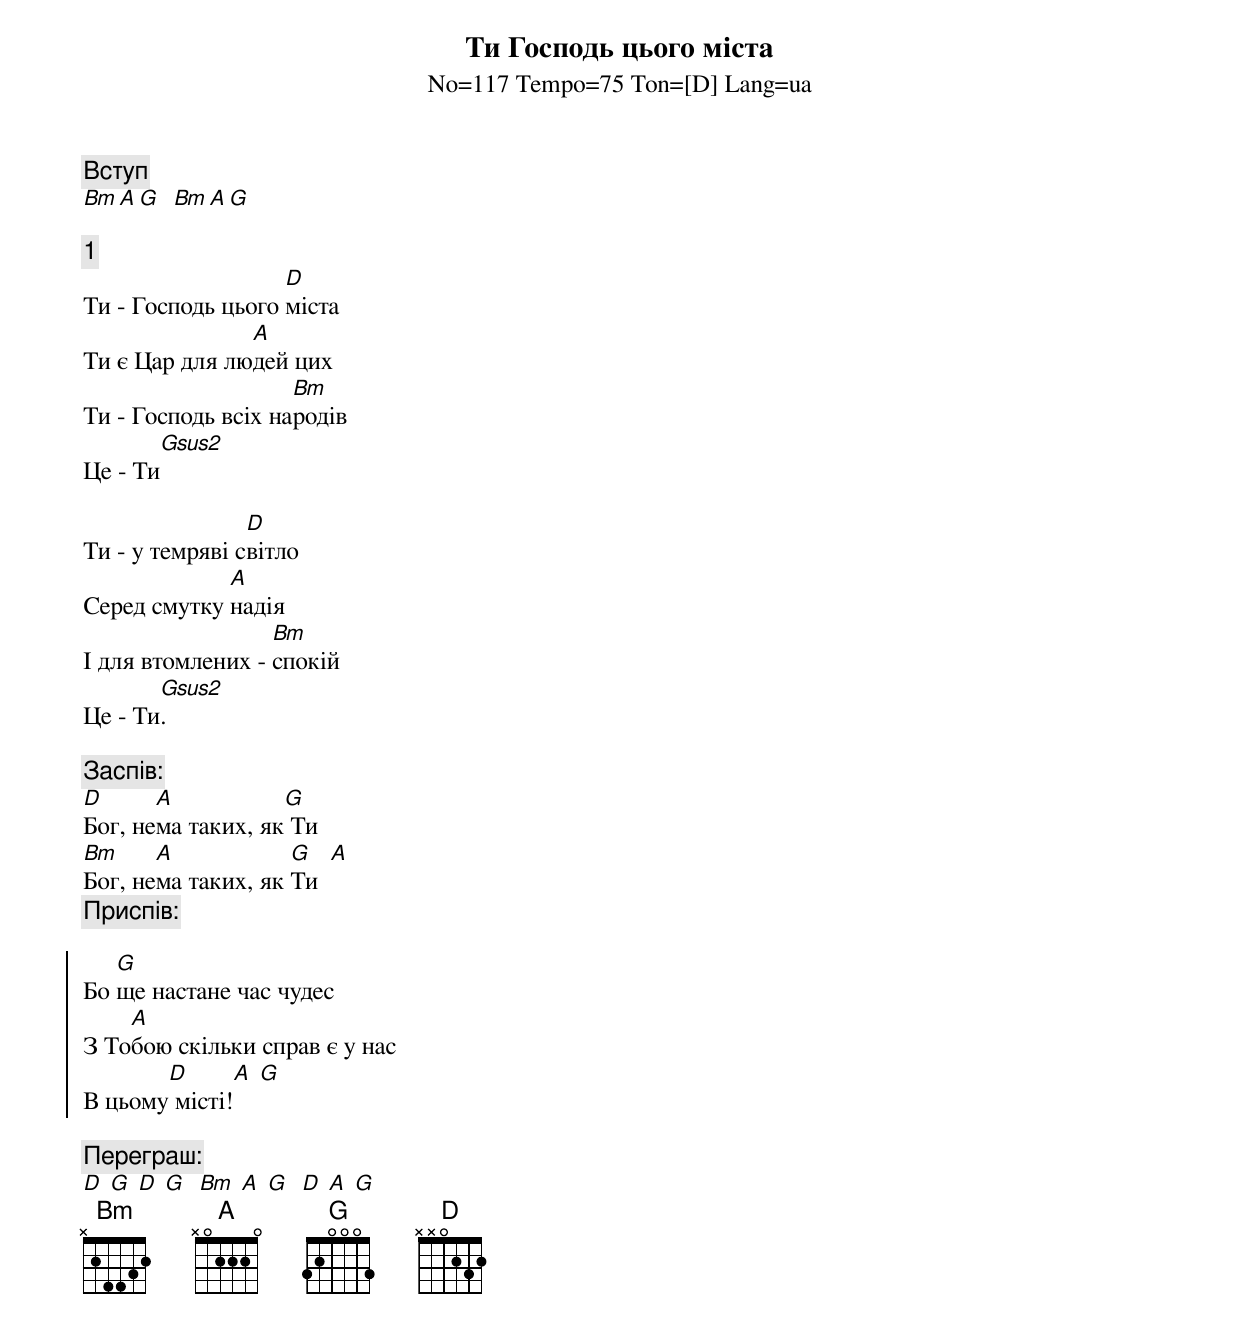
{title:Ти Господь цього міста}
{subtitle:No=117 Tempo=75 Ton=[D] Lang=ua}

{c: Вступ}
[Bm][A][G]  [Bm][A][G]

{c: 1}
Ти - Господь цього [D]міста
Ти є Цар для лю[A]дей цих
Ти - Господь всіх на[Bm]родів
Це - Ти[Gsus2]

Ти - у темряві c[D]вітло
Серед смутку [A]надія
І для втомлених - [Bm]спокій
Це - Ти[Gsus2].

{c: Заспів:}
[D]Бог, не[A]ма таких, як[G] Ти
[Bm]Бог, не[A]ма таких, як [G]Ти  [A]
{c: Приспів:}
{soc}

Бо [G]ще настане час чудес
З То[A]бою скільки справ є у нас
В цьому[D] місті![A] [G]
{eoc}

{c: Переграш:}
[D] [G] [D] [G]  [Bm] [A] [G]  [D] [A] [G]
